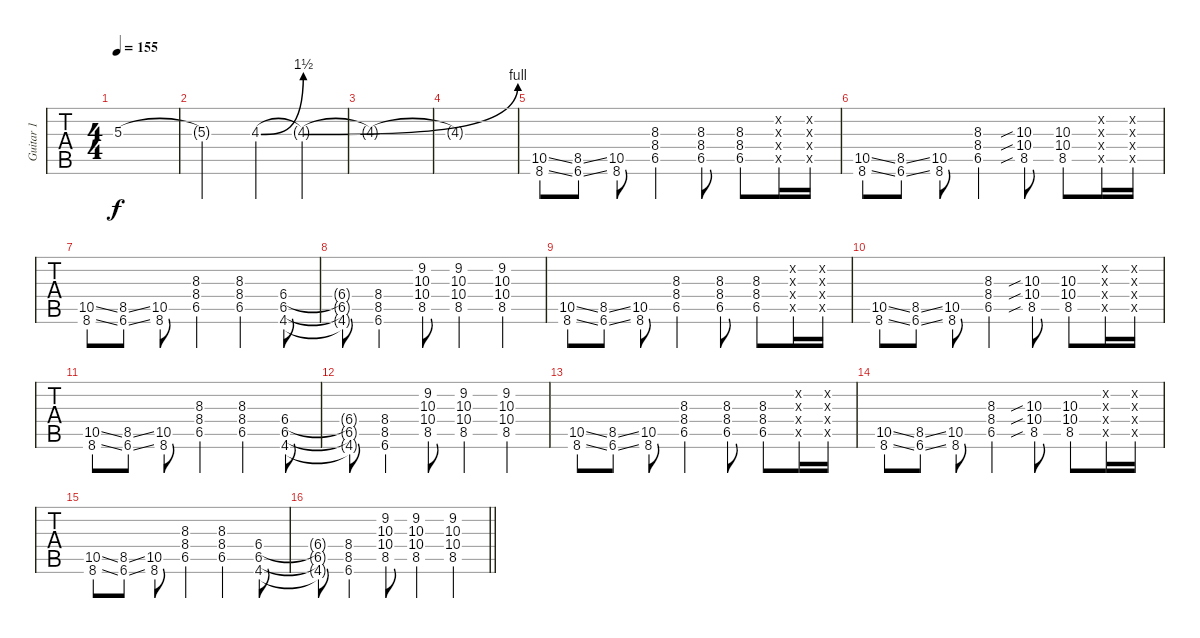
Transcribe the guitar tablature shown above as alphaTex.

\track ("Guitar 1" "Guitar 1") {instrument electricguitarclean}
\staff {tabs}
\tuning (E4 B3 G3 D3 A2 E2) {hide}
\ts (4 4)
\tempo 155
\clef g2
\ks eb
5.3{t}.1{dy f} |
5.3{t}.2 4.3{be (bend 0 0 60 6)}.4 4.3{be (bend 0 0 60 4) t}.4 |
4.3{t}.1 |
4.3{t}.1 |
(10.5{ss} 8.6{ss}).8 (8.5{ss} 6.6{ss}).8 (10.5 8.6).8 (8.3 8.4 6.5).4 (8.3 8.4 6.5).8 (8.3 8.4 6.5).8 (0.2{x} 0.3{x} 0.4{x} 0.5{x}).16 (0.2{x} 0.3{x} 0.4{x} 0.5{x}).16 |
(10.5{ss} 8.6{ss}).8 (8.5{ss} 6.6{ss}).8 (10.5 8.6).8 (8.3 8.4 6.5).4 (10.3{sib} 10.4{sib} 8.5{sib}).8 (10.3 10.4 8.5).8 (0.2{x} 0.3{x} 0.4{x} 0.5{x}).16 (0.2{x} 0.3{x} 0.4{x} 0.5{x}).16 |
(10.5{ss} 8.6{ss}).8 (8.5{ss} 6.6{ss}).8 (10.5 8.6).8 (8.3 8.4 6.5).4 (8.3 8.4{st} 6.5).4 (6.4 6.5 4.6).8 |
(6.4{t} 6.5{t} 4.6{t}).8 (8.4{st} 8.5 6.6).4 (9.2 10.3 10.4 8.5).8 (9.2 10.3 10.4 8.5).4 (9.2 10.3 10.4 8.5).4 |
(10.5{ss} 8.6{ss}).8 (8.5{ss} 6.6{ss}).8 (10.5 8.6).8 (8.3 8.4 6.5).4 (8.3 8.4 6.5).8 (8.3 8.4 6.5).8 (0.2{x} 0.3{x} 0.4{x} 0.5{x}).16 (0.2{x} 0.3{x} 0.4{x} 0.5{x}).16 |
(10.5{ss} 8.6{ss}).8 (8.5{ss} 6.6{ss}).8 (10.5 8.6).8 (8.3 8.4 6.5).4 (10.3{sib} 10.4{sib} 8.5{sib}).8 (10.3 10.4 8.5).8 (0.2{x} 0.3{x} 0.4{x} 0.5{x}).16 (0.2{x} 0.3{x} 0.4{x} 0.5{x}).16 |
(10.5{ss} 8.6{ss}).8 (8.5{ss} 6.6{ss}).8 (10.5 8.6).8 (8.3 8.4 6.5).4 (8.3 8.4{st} 6.5).4 (6.4 6.5 4.6).8 |
(6.4{t} 6.5{t} 4.6{t}).8 (8.4{st} 8.5 6.6).4 (9.2 10.3 10.4 8.5).8 (9.2 10.3 10.4 8.5).4 (9.2 10.3 10.4 8.5).4 |
(10.5{ss} 8.6{ss}).8 (8.5{ss} 6.6{ss}).8 (10.5 8.6).8 (8.3 8.4 6.5).4 (8.3 8.4 6.5).8 (8.3 8.4 6.5).8 (0.2{x} 0.3{x} 0.4{x} 0.5{x}).16 (0.2{x} 0.3{x} 0.4{x} 0.5{x}).16 |
(10.5{ss} 8.6{ss}).8 (8.5{ss} 6.6{ss}).8 (10.5 8.6).8 (8.3 8.4 6.5).4 (10.3{sib} 10.4{sib} 8.5{sib}).8 (10.3 10.4 8.5).8 (0.2{x} 0.3{x} 0.4{x} 0.5{x}).16 (0.2{x} 0.3{x} 0.4{x} 0.5{x}).16 |
(10.5{ss} 8.6{ss}).8 (8.5{ss} 6.6{ss}).8 (10.5 8.6).8 (8.3 8.4 6.5).4 (8.3 8.4{st} 6.5).4 (6.4 6.5 4.6).8 |
\barLineRight lightlight
(6.4{t} 6.5{t} 4.6{t}).8 (8.4{st} 8.5 6.6).4 (9.2 10.3 10.4 8.5).8 (9.2 10.3 10.4 8.5).4 (9.2 10.3 10.4 8.5).4
